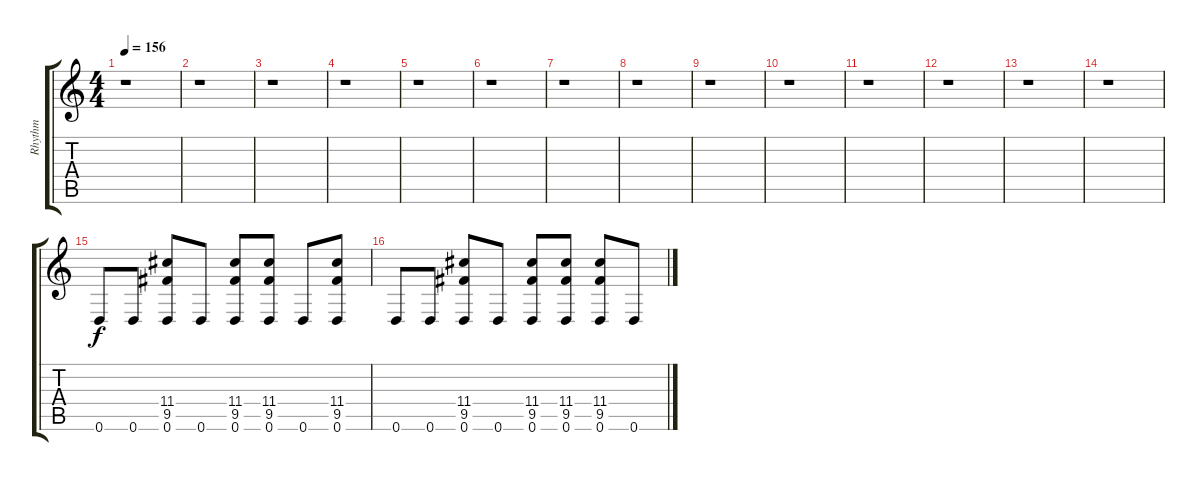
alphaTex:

\track ("Rhythm" "Rhythm") {instrument distortionguitar}
\staff {score tabs}
\tuning (E4 B3 G3 D3 A2 D2) {hide}
\ts (4 4)
\tempo 156
\clef g2
\ks c
r.1{dy f instrument distortionguitar} |
r.1 |
r.1 |
r.1 |
r.1 |
r.1 |
r.1 |
r.1 |
r.1 |
r.1 |
r.1 |
r.1 |
r.1 |
r.1 |
0.6.8 0.6.8 (11.4 9.5 0.6).8 0.6.8 (11.4 9.5 0.6).8 (11.4 9.5 0.6).8 0.6.8 (11.4 9.5 0.6).8 |
0.6.8 0.6.8 (11.4 9.5 0.6).8 0.6.8 (11.4 9.5 0.6).8 (11.4 9.5 0.6).8 (11.4 9.5 0.6).8 0.6.8
